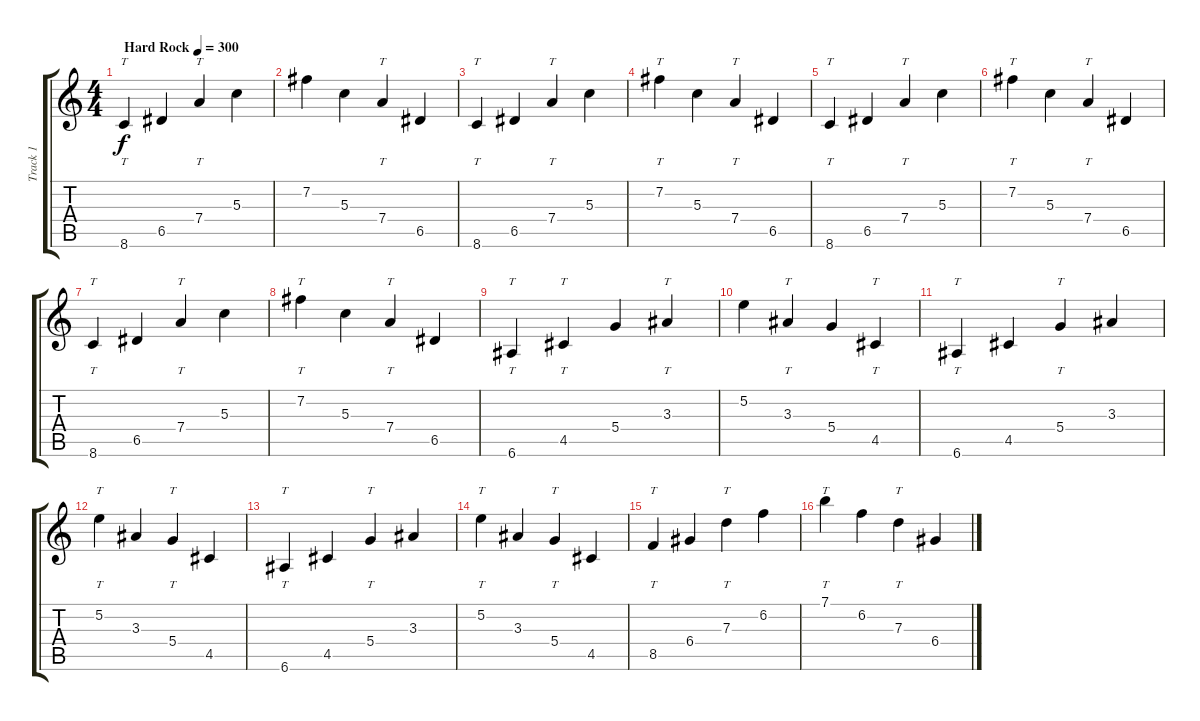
\track ("Track 1" "Track 1") {instrument distortionguitar}
\staff {score tabs}
\tuning (E4 B3 G3 D3 A2 E2) {hide}
\ts (4 4)
\tempo (300 "Hard Rock")
\clef g2
\ks c
8.6.4{tt dy f instrument distortionguitar} 6.5.4 7.4.4{tt} 5.3.4 |
7.2.4 5.3.4 7.4.4{tt} 6.5.4 |
8.6.4{tt} 6.5.4 7.4.4{tt} 5.3.4 |
7.2.4{tt} 5.3.4 7.4.4{tt} 6.5.4 |
8.6.4{tt} 6.5.4 7.4.4{tt} 5.3.4 |
7.2.4{tt} 5.3.4 7.4.4{tt} 6.5.4 |
8.6.4{tt} 6.5.4 7.4.4{tt} 5.3.4 |
7.2.4{tt} 5.3.4 7.4.4{tt} 6.5.4 |
6.6.4{tt} 4.5.4{tt} 5.4.4 3.3.4{tt} |
5.2.4 3.3.4{tt} 5.4.4 4.5.4{tt} |
6.6.4{tt} 4.5.4 5.4.4{tt} 3.3.4 |
5.2.4{tt} 3.3.4 5.4.4{tt} 4.5.4 |
6.6.4{tt} 4.5.4 5.4.4{tt} 3.3.4 |
5.2.4{tt} 3.3.4 5.4.4{tt} 4.5.4 |
8.5.4{tt} 6.4.4 7.3.4{tt} 6.2.4 |
7.1.4{tt} 6.2.4 7.3.4{tt} 6.4.4
